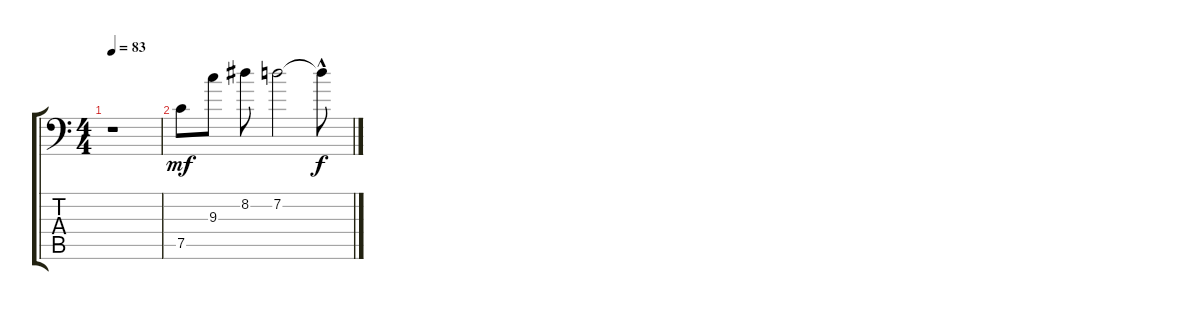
\track "" {instrument electricguitarclean}
\staff {score tabs}
\tuning (C4 G3 Eb3 Bb2 F2 Bb1) {hide}
\ts (4 4)
\tempo 83
\clef f4
\ks c
r.1{dy mp} |
7.5.8{dy mf} 9.3.8 8.2.8 7.2.2 7.2{hac t}.8{dy f}
